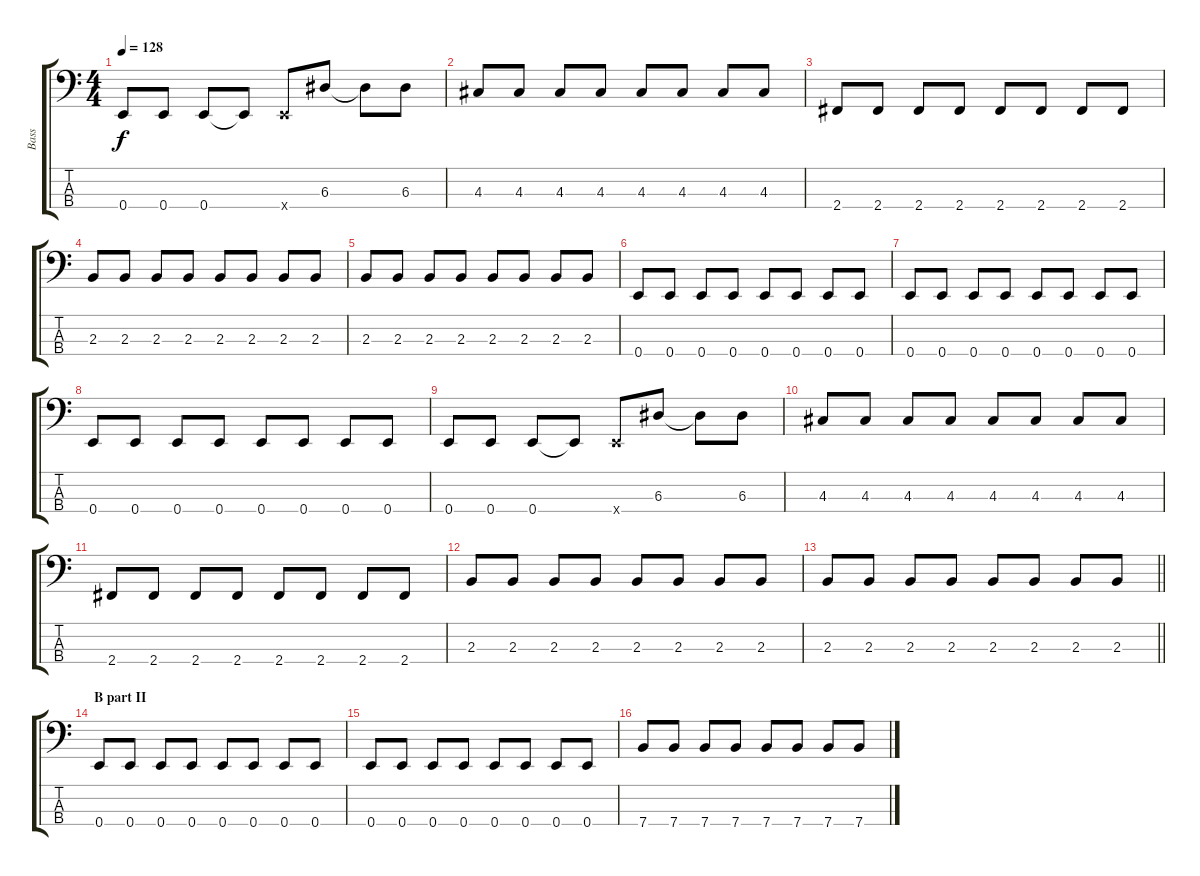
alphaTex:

\track ("Bass" "Bass") {instrument electricbassfinger}
\staff {score tabs}
\tuning (G2 D2 A1 E1) {hide}
\ts (4 4)
\tempo 128
\clef f4
\ks c
0.4.8{dy f} 0.4.8 0.4.8 0.4{t}.8 0.4{x}.8 6.3.8 6.3{t}.8 6.3.8 |
4.3.8 4.3.8 4.3.8 4.3.8 4.3.8 4.3.8 4.3.8 4.3.8 |
2.4.8 2.4.8 2.4.8 2.4.8 2.4.8 2.4.8 2.4.8 2.4.8 |
2.3.8 2.3.8 2.3.8 2.3.8 2.3.8 2.3.8 2.3.8 2.3.8{txt ""} |
2.3.8 2.3.8 2.3.8 2.3.8 2.3.8 2.3.8 2.3.8 2.3.8 |
0.4.8 0.4.8 0.4.8 0.4.8 0.4.8 0.4.8 0.4.8 0.4.8 |
0.4.8 0.4.8 0.4.8 0.4.8 0.4.8 0.4.8 0.4.8 0.4.8 |
0.4.8 0.4.8 0.4.8 0.4.8 0.4.8 0.4.8 0.4.8 0.4.8 |
0.4.8 0.4.8 0.4.8 0.4{t}.8 0.4{x}.8 6.3.8 6.3{t}.8 6.3.8 |
4.3.8 4.3.8 4.3.8 4.3.8 4.3.8 4.3.8 4.3.8 4.3.8 |
2.4.8 2.4.8 2.4.8 2.4.8 2.4.8 2.4.8 2.4.8 2.4.8 |
2.3.8 2.3.8 2.3.8 2.3.8 2.3.8 2.3.8 2.3.8 2.3.8 |
\barLineRight lightlight
2.3.8 2.3.8 2.3.8 2.3.8 2.3.8 2.3.8 2.3.8 2.3.8 |
\section ("" "B part II")
0.4.8 0.4.8 0.4.8 0.4.8 0.4.8 0.4.8 0.4.8 0.4.8 |
0.4.8 0.4.8 0.4.8 0.4.8 0.4.8 0.4.8 0.4.8 0.4.8 |
7.4.8 7.4.8 7.4.8 7.4.8 7.4.8 7.4.8 7.4.8 7.4.8
